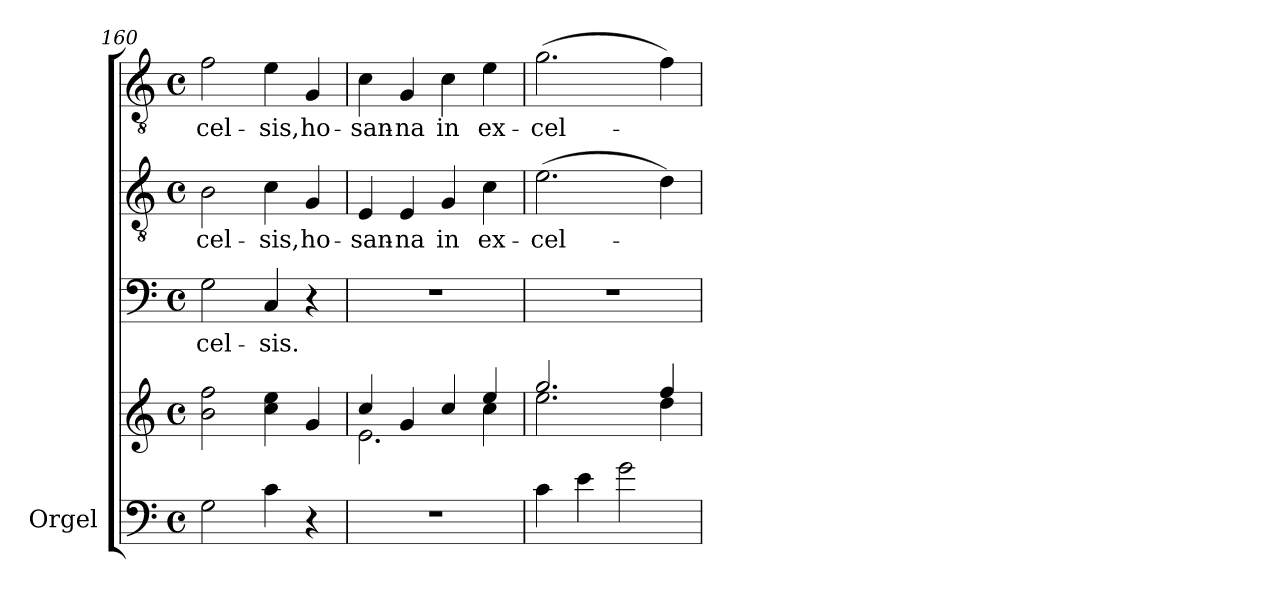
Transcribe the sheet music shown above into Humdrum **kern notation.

**kern	**kern	**kern	**text	**kern	**text	**kern	**text
*part4	*part4	*part3	*part3	*part2	*part2	*part1	*part1
*staff5	*staff4	*staff3	*staff3	*staff2	*staff2	*staff1	*staff1
*I"Orgel	*	*	*	*	*	*	*
*I'Org.	*	*	*	*	*	*	*
*clefF4	*clefG2	*clefF4	*	*clefGv2	*	*clefGv2	*
*k[]	*k[]	*k[]	*	*k[]	*	*k[]	*
*C:	*C:	*C:	*	*C:	*	*C:	*
*M4/4	*M4/4	*M4/4	*	*M4/4	*	*M4/4	*
*met(c)	*met(c)	*met(c)	*	*met(c)	*	*met(c)	*
=160	=160	=160	=160	=160	=160	=160	=160
!	!	!	!LO:LY:b	!	!LO:LY:b	!	!LO:LY:b
2G\	2b\ 2ff\	2G\	-cel-	2B\	-cel-	2f\	-cel-
!	!	!	!LO:LY:b	!	!LO:LY:b	!	!LO:LY:b
4c\	4cc\ 4ee\	4C/	-sis.	4c\	-sis,	4e\	-sis,
!	!	!	!	!	!LO:LY:b	!	!LO:LY:b
4r	4g/	4r	.	4G/	ho-	4G/	ho-
=161	=161	=161	=161	=161	=161	=161	=161
*	*^	*	*	*	*	*	*
!	!	!	!	!	!	!LO:LY:b	!	!LO:LY:b
1r	4cc/	2.e\	1r	.	4E/	-san-	4c\	-san-
!	!	!	!	!	!	!LO:LY:b	!	!LO:LY:b
.	4g/	.	.	.	4E/	-na	4G/	-na
!	!	!	!	!	!	!LO:LY:b	!	!LO:LY:b
.	4cc/	.	.	.	4G/	in	4c\	in
!	!	!	!	!	!	!LO:LY:b	!	!LO:LY:b
.	4ee/	4cc\	.	.	4c\	ex-	4e\	ex-
!!LO:LB:g=z
=162	=162	=162	=162	=162	=162	=162	=162	=162
!	!	!	!	!	!	!LO:LY:b	!	!LO:LY:b
4c\	2.gg/	2.ee\	1r	.	(>2.e\	-cel-	(>2.g\	-cel-
4e\	.	.	.	.	.	.	.	.
2g\	.	.	.	.	.	.	.	.
.	4ff/	4dd\	.	.	4d\)	.	4f\)	.
*	*v	*v	*	*	*	*	*	*
=	=	=	=	=	=	=	=
*-	*-	*-	*-	*-	*-	*-	*-
